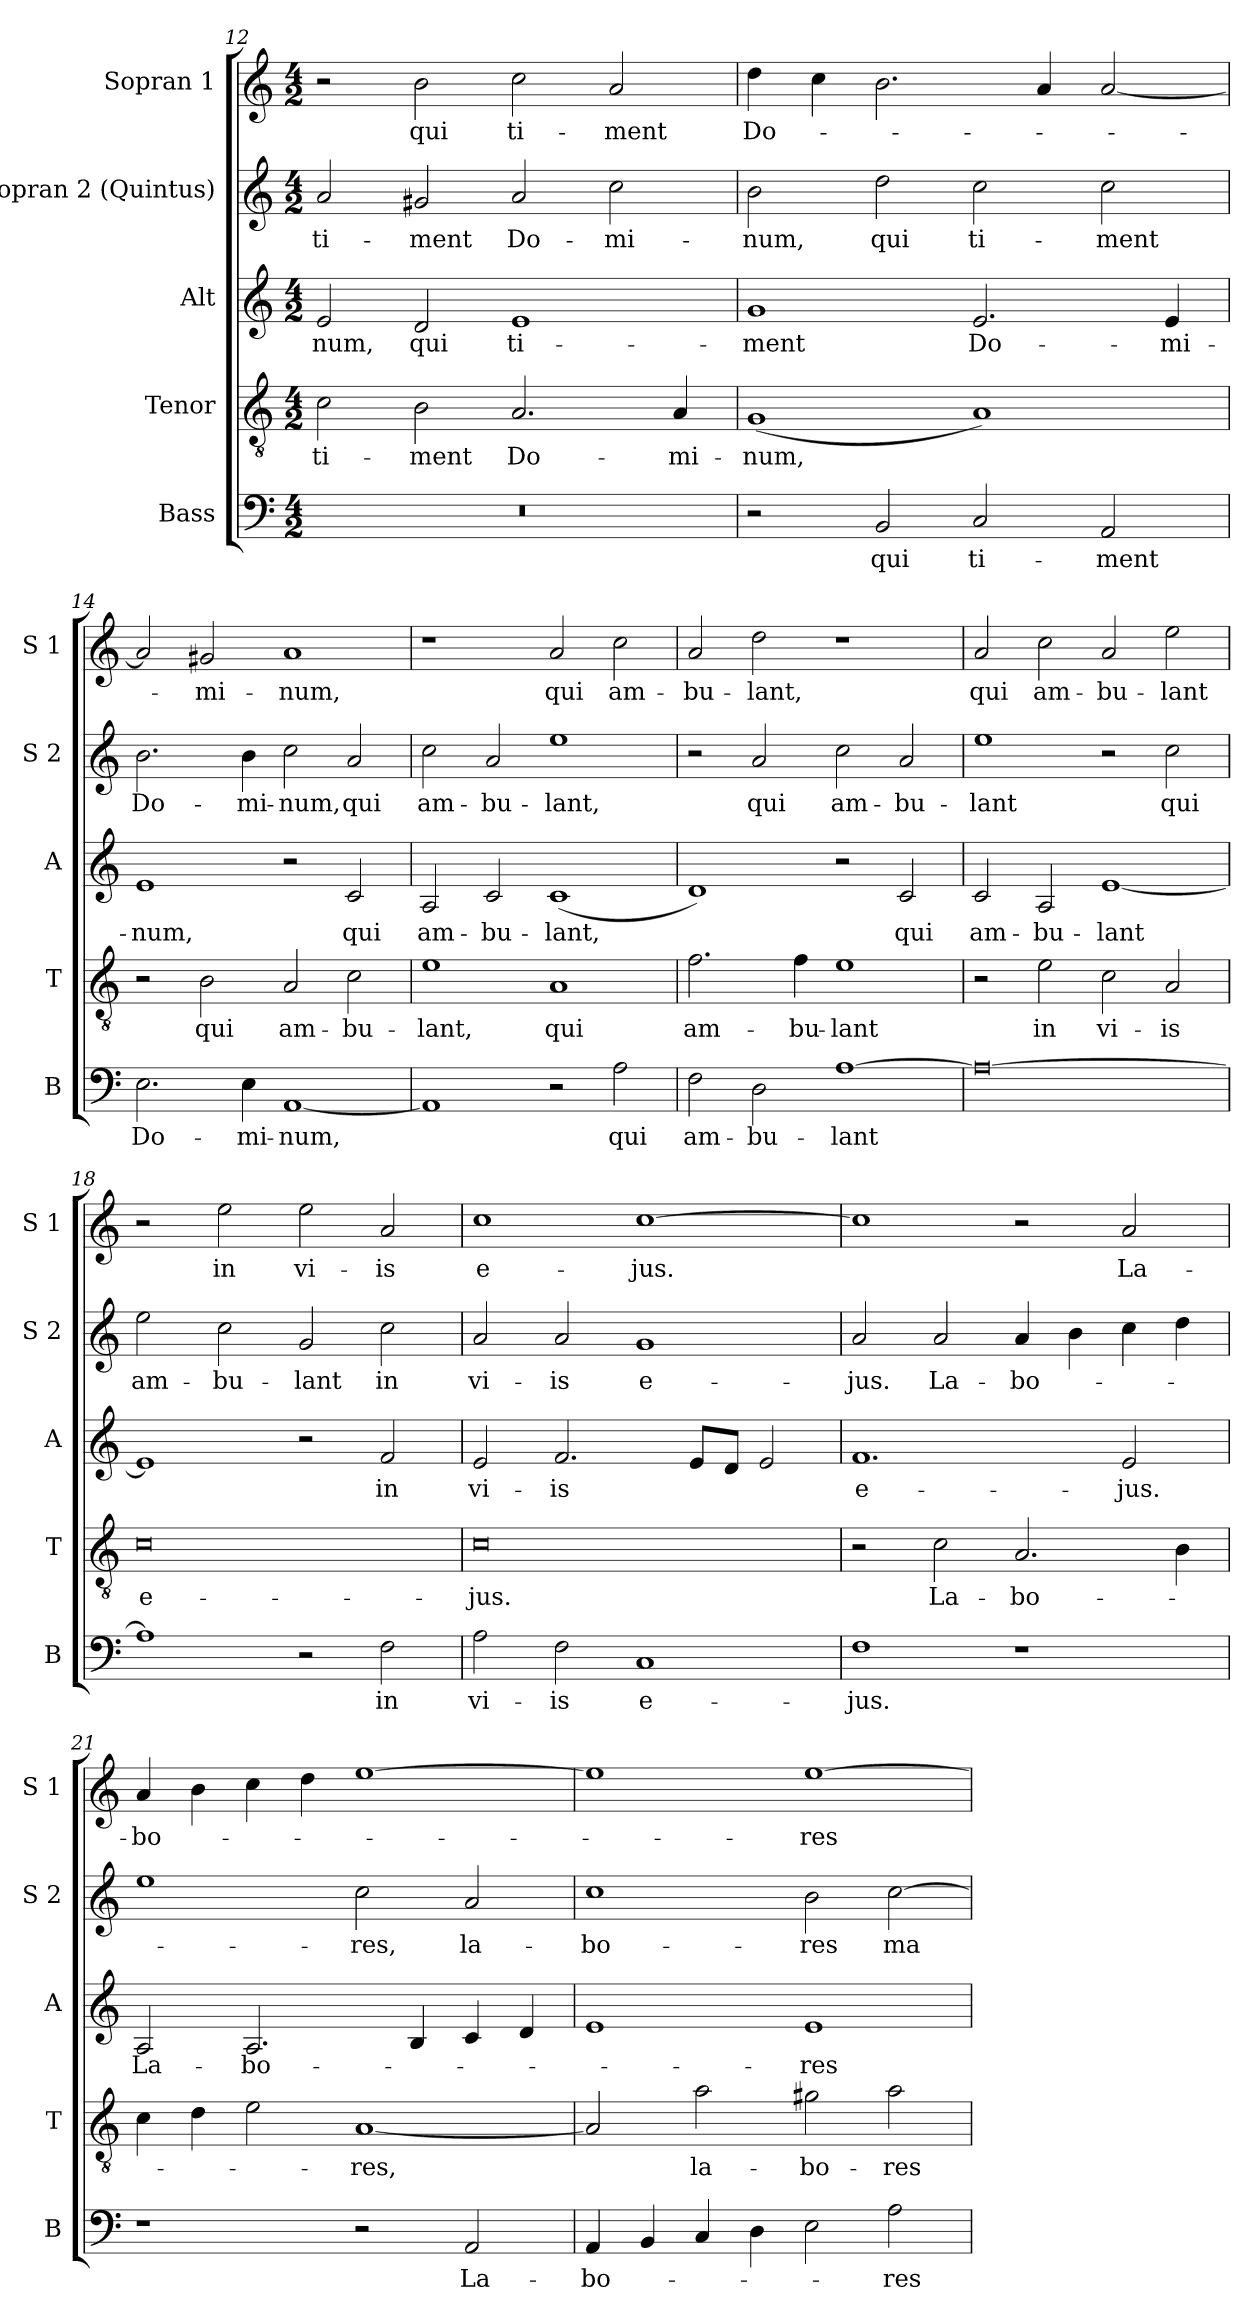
**kern	**text	**kern	**text	**kern	**text	**kern	**text	**kern	**text
*part5	*part5	*part4	*part4	*part3	*part3	*part2	*part2	*part1	*part1
*staff5	*staff5	*staff4	*staff4	*staff3	*staff3	*staff2	*staff2	*staff1	*staff1
*I"Bass	*	*I"Tenor	*	*I"Alt	*	*I"Sopran 2 (Quintus)	*	*I"Sopran 1	*
*I'B	*	*I'T	*	*I'A	*	*I'S 2	*	*I'S 1	*
!!LO:LB:g=z
*clefF4	*	*clefGv2	*	*clefG2	*	*clefG2	*	*clefG2	*
*k[]	*	*k[]	*	*k[]	*	*k[]	*	*k[]	*
*M4/2	*	*M4/2	*	*M4/2	*	*M4/2	*	*M4/2	*
=12	=12	=12	=12	=12	=12	=12	=12	=12	=12
0r	.	2c\	ti-	2e/	-num,	2a/	ti-	2r	.
.	.	2B\	-ment	2d/	qui	2g#X/	-ment	2b\	qui
.	.	2.A/	Do-	1e	ti-	2a/	Do-	2cc\	ti-
.	.	.	.	.	.	2cc\	-mi-	2a/	-ment
.	.	4A/	-mi-	.	.	.	.	.	.
=13	=13	=13	=13	=13	=13	=13	=13	=13	=13
2r	.	(1G	-num,	1g	-ment	2b\	-num,	4dd\	Do-
.	.	.	.	.	.	.	.	4cc\	.
2BB/	qui	.	.	.	.	2dd\	qui	2.b\	.
2C/	ti-	1A)	.	2.e/	Do-	2cc\	ti-	.	.
.	.	.	.	.	.	.	.	4a/	.
2AA/	-ment	.	.	.	.	2cc\	-ment	[2a/	.
.	.	.	.	4e/	-mi-	.	.	.	.
=14	=14	=14	=14	=14	=14	=14	=14	=14	=14
2.E\	Do-	2r	.	1e	-num,	2.b\	Do-	2a/]	.
.	.	2B\	qui	.	.	.	.	2g#X/	-mi-
4E\	-mi-	.	.	.	.	4b\	-mi-	.	.
[1AA	-num,	2A/	am-	2r	.	2cc\	-num,	1a	-num,
.	.	2c\	-bu-	2c/	qui	2a/	qui	.	.
=15	=15	=15	=15	=15	=15	=15	=15	=15	=15
1AA]	.	1e	-lant,	2A/	am-	2cc\	am-	1r	.
.	.	.	.	2c/	-bu-	2a/	-bu-	.	.
2r	.	1A	qui	(>1c	-lant,	1ee	-lant,	2a/	qui
2A\	qui	.	.	.	.	.	.	2cc\	am-
!!LO:PB:g=z
=16	=16	=16	=16	=16	=16	=16	=16	=16	=16
2F\	am-	2.f\	am-	1d)	.	2r	.	2a/	-bu-
2D\	-bu-	.	.	.	.	2a/	qui	2dd\	-lant,
.	.	4f\	-bu-	.	.	.	.	.	.
[1A	-lant	1e	-lant	2r	.	2cc\	am-	1r	.
.	.	.	.	2c/	qui	2a/	-bu-	.	.
=17	=17	=17	=17	=17	=17	=17	=17	=17	=17
0A_	.	2r	.	2c/	am-	1ee	-lant	2a/	qui
.	.	2e\	in	2A/	-bu-	.	.	2cc\	am-
.	.	2c\	vi-	[1e	-lant	2r	.	2a/	-bu-
.	.	2A/	-is	.	.	2cc\	qui	2ee\	-lant
=18	=18	=18	=18	=18	=18	=18	=18	=18	=18
1A]	.	0c	e-	1e]	.	2ee\	am-	2r	.
.	.	.	.	.	.	2cc\	-bu-	2ee\	in
2r	.	.	.	2r	.	2g/	-lant	2ee\	vi-
2F\	in	.	.	2f/	in	2cc\	in	2a/	-is
=19	=19	=19	=19	=19	=19	=19	=19	=19	=19
2A\	vi-	0c	-jus.	2e/	vi-	2a/	vi-	1cc	e-
2F\	-is	.	.	2.f/	-is	2a/	-is	.	.
1C	e-	.	.	.	.	1g	e-	[1cc	-jus.
.	.	.	.	8e/L	.	.	.	.	.
.	.	.	.	8d/J	.	.	.	.	.
.	.	.	.	2e/	.	.	.	.	.
=20	=20	=20	=20	=20	=20	=20	=20	=20	=20
1F	-jus.	2r	.	1.f	e-	2a/	-jus.	1cc]	.
.	.	2c\	La-	.	.	2a/	La-	.	.
1r	.	2.A/	-bo-	.	.	4a/	-bo-	2r	.
.	.	.	.	.	.	4b\	.	.	.
.	.	.	.	2e/	-jus.	4cc\	.	2a/	La-
.	.	4B\	.	.	.	4dd\	.	.	.
!!LO:LB:g=z
=21	=21	=21	=21	=21	=21	=21	=21	=21	=21
1r	.	4c\	.	2A/	La-	1ee	.	4a/	-bo-
.	.	4d\	.	.	.	.	.	4b\	.
.	.	2e\	.	2.A/	-bo-	.	.	4cc\	.
.	.	.	.	.	.	.	.	4dd\	.
2r	.	[1A	-res,	.	.	2cc\	-res,	[1ee	.
.	.	.	.	4B/	.	.	.	.	.
2AA/	La-	.	.	4c/	.	2a/	la-	.	.
.	.	.	.	4d/	.	.	.	.	.
=22	=22	=22	=22	=22	=22	=22	=22	=22	=22
4AA/	-bo-	2A/]	.	1e	.	1cc	-bo-	1ee]	.
4BB/	.	.	.	.	.	.	.	.	.
4C/	.	2a\	la-	.	.	.	.	.	.
4D\	.	.	.	.	.	.	.	.	.
2E\	.	2g#X\	-bo-	1e	-res	2b\	-res	[1ee	-res
2A\	-res	2a\	-res	.	.	[2cc\	ma-	.	.
=	=	=	=	=	=	=	=	=	=
*-	*-	*-	*-	*-	*-	*-	*-	*-	*-
